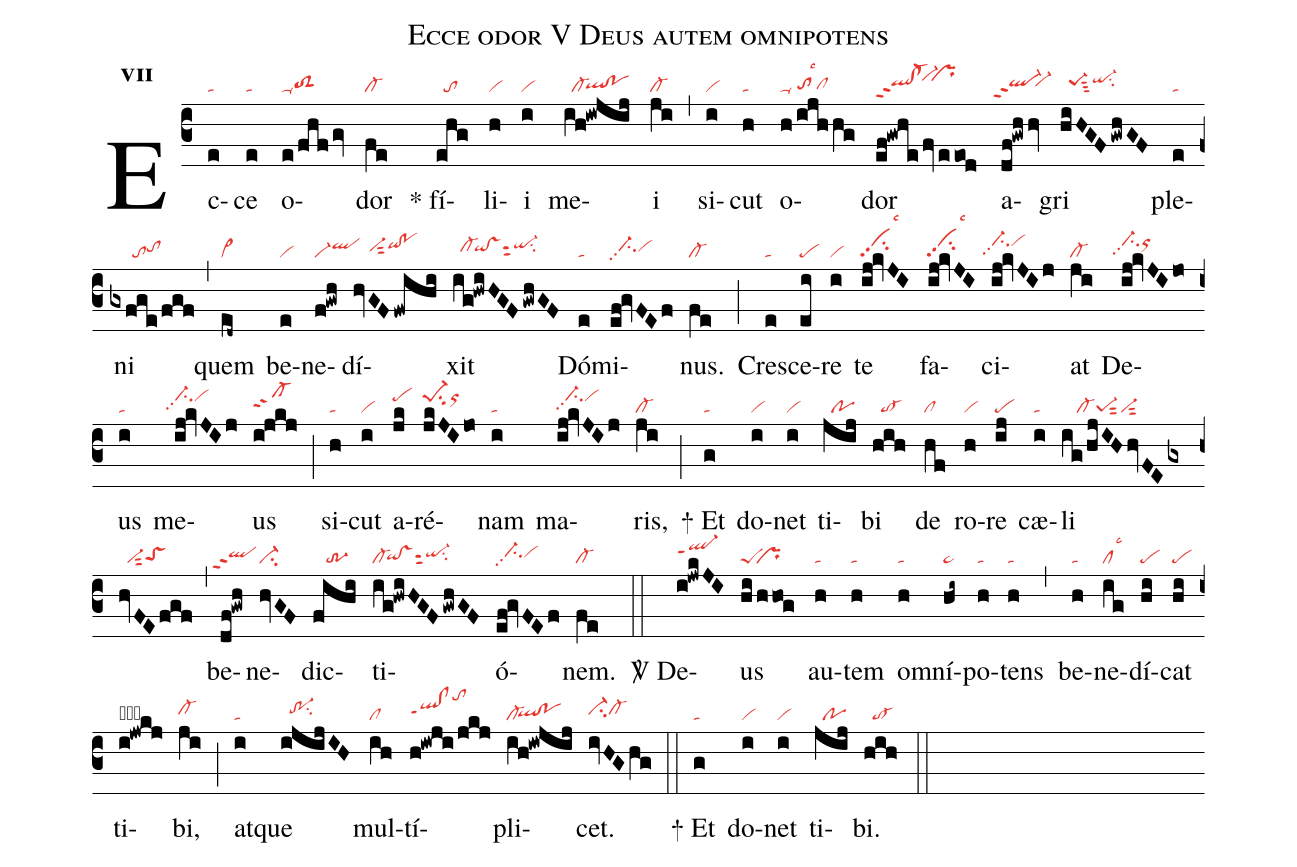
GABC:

name:Ecce odor V Deus autem omnipotens;
office-part:re;
mode:7;
nabc-lines:1;
%%
initial-style: 1;
name: Ecce odor filii mei;
mode: 7;
office-part: Responsorium;
annotation: Resp.;
annotation: vii;
nabc-lines:1;
%%
(c3) Ec(e|ta)ce(e|ta) o(e/fhf/gv|ta-toS2hg)dor(fe|cl-) <sp>*</sp> fí(ehg|//to)li(h|vi)i(i|vi) me(ih!iwjij|//cl-`qlhg!pohg)i(ji|cl-) (,) si(i|vi)cut(h|ta) o(h/ijhhg|ta-/tohglsc3clhg)dor(ef!gwhe/fv/eeod|qlhh!cl-hhppt2``vi-hj``prhj) a(df!gwhhv|``ql-hhppt2``vi-hh)gri(hiHGF/gwhGF|//pe-1hhsut3qi-hisu2) ple(e|ta)ni(gxfge/fgf|//////totohh) (,) quem(ed~|vi>) be(e|vi)ne(f!gwh|vi-qlhi)dí(hvGF/fwihi|////vi-hhsut2qihi!pohi)xit(ig!hwiHGF/gwhGF|//cl-hh`qihh!vshhsut2qi-hisu2) Dó(e|ta)mi(ef!gvFEf|//ci-hhpp2vihh)nus.(fe|cl-) (;) Cres(e|ta)ce(ei|pe)re(i|vi) te(ij!kvJI|cihjpp2lsc3) fa(ij!kvJI|cihjpp2lsc3)ci(ij!kvJIj|ci-hjpp2vihj)at(ji|cl-) De(ij!kvJIjo|ci-hjpp2orhj)us(i|ta) me(ij!kvJIj|ci-hjpp2vihj)us(i!jkj|sf-hh) (;) si(h|ta)cut(i|vi) a(jk|pehj)ré(jkJIjo|pe-1hjsu2orhj)nam(i|ta) ma(ij!kvJIj|//ci-hjpp2vihj)ris,(ji|cl-) (;)
<sp>+</sp> Et(g|ta) do(i|vi)net(i|vi) ti(jij|//po)bi(hih|//to-) de(hf|cl) ro(h|vi)re(ij|pe) cæ(i|ta)li(ig/hjIHhvFEgx|////cl-pe-1sut2vi-sut2|hvFEfgf|//vi-sut2toShg) (,) be(df!gwh|``qlhhppt2)ne(hvGF|ci-)dic(fihi|///tr-3)ti(ig!hwiHGF/gwhGF|cl-`qihg!vshgsut2qi-hhsu2)ó(ef!gvFEf|//ci-hhpp2vihh)nem.(fe|cl-) (::)

<sp>V/</sp> De(i!jwkJI|ql-hippt1)us(hi/hhog|peS``pr) au(h|ta)tem(h|ta) om(h|ta)ní(hi~|ta>)po(h|ta)tens(h|ta) (,) be(h|ta)ne(ig|cllsc3)dí(hi|pe)cat(hi|pe) ti(i!jwkj|qlhh!cl-ppt1)bi,(ji|cl-hh) (;) at(i|ta)que(ijijIH|//tr-1hhsu2) mul(ih|cl)tí(h!iwji/jkj|qlhh!clhhppt1tohm)pli(ih!iwjij|cl-``qlhg!pohg)cet.(ivHGhg|ci-hhcl-hh) (::)
<sp>+</sp> Et(g|ta) do(i|vi)net(i|vi) ti(jij|//po)bi.(hih|//to-) (::)
